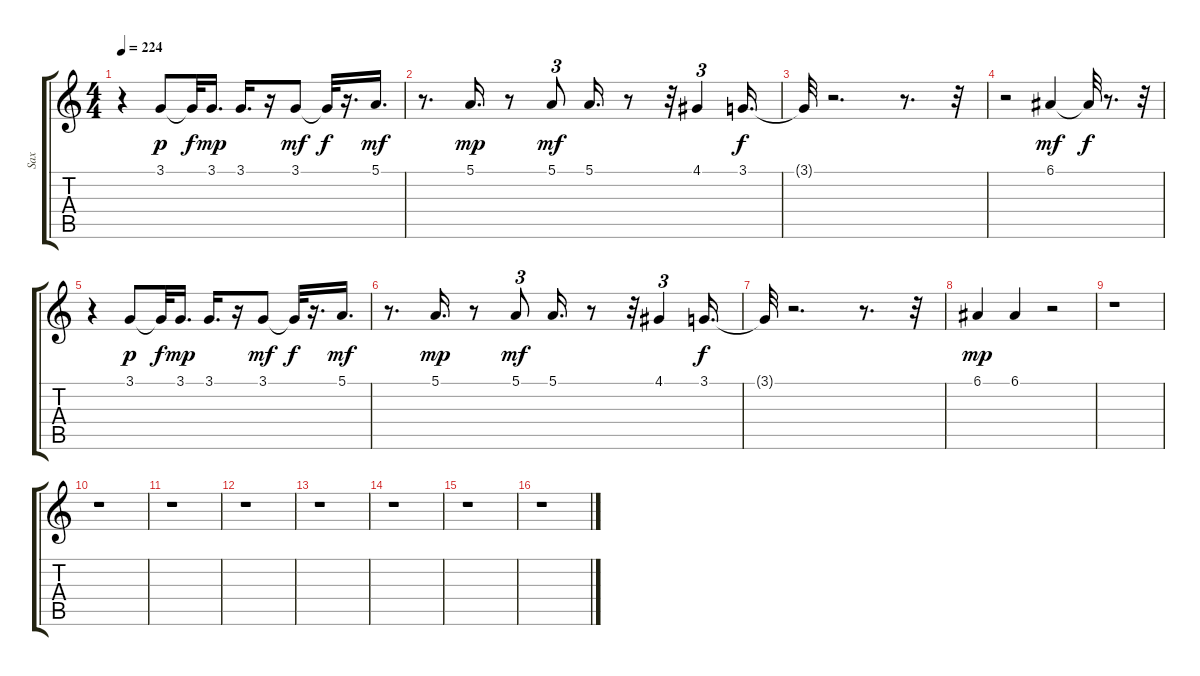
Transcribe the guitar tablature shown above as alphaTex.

\track ("Sax" "Sax") {instrument altosax}
\staff {score tabs}
\tuning (E4 B3 G3 D3 A2 E2) {hide}
\ts (4 4)
\tempo 224
\clef g2
\ks c
r.4{dy f} 3.1.8{dy p} 3.1{t}.32{dy f} 3.1.16{d dy mp} 3.1.16{d} r.16 3.1.8{dy mf} 3.1{t}.32{dy f} r.16{d} 5.1.16{d dy mf} |
r.8{d} 5.1.16{d dy mp} r.8 5.1.8{tu (3 2) dy mf} 5.1.16{d} r.8 r.32 4.1.4{tu (3 2)} 3.1.16{d dy f} |
3.1{t}.32 r.2{d} r.8{d} r.32 |
r.2 6.1.4{dy mf} 6.1{t}.32{dy f} r.8{d} r.32 |
r.4 3.1.8{dy p} 3.1{t}.32{dy f} 3.1.16{d dy mp} 3.1.16{d} r.16 3.1.8{dy mf} 3.1{t}.32{dy f} r.16{d} 5.1.16{d dy mf} |
r.8{d} 5.1.16{d dy mp} r.8 5.1.8{tu (3 2) dy mf} 5.1.16{d} r.8 r.32 4.1.4{tu (3 2)} 3.1.16{d dy f} |
3.1{t}.32 r.2{d} r.8{d} r.32 |
6.1.4{dy mp} 6.1.4 r.2 |
r.1 |
r.1 |
r.1 |
r.1 |
r.1 |
r.1 |
r.1 |
r.1
